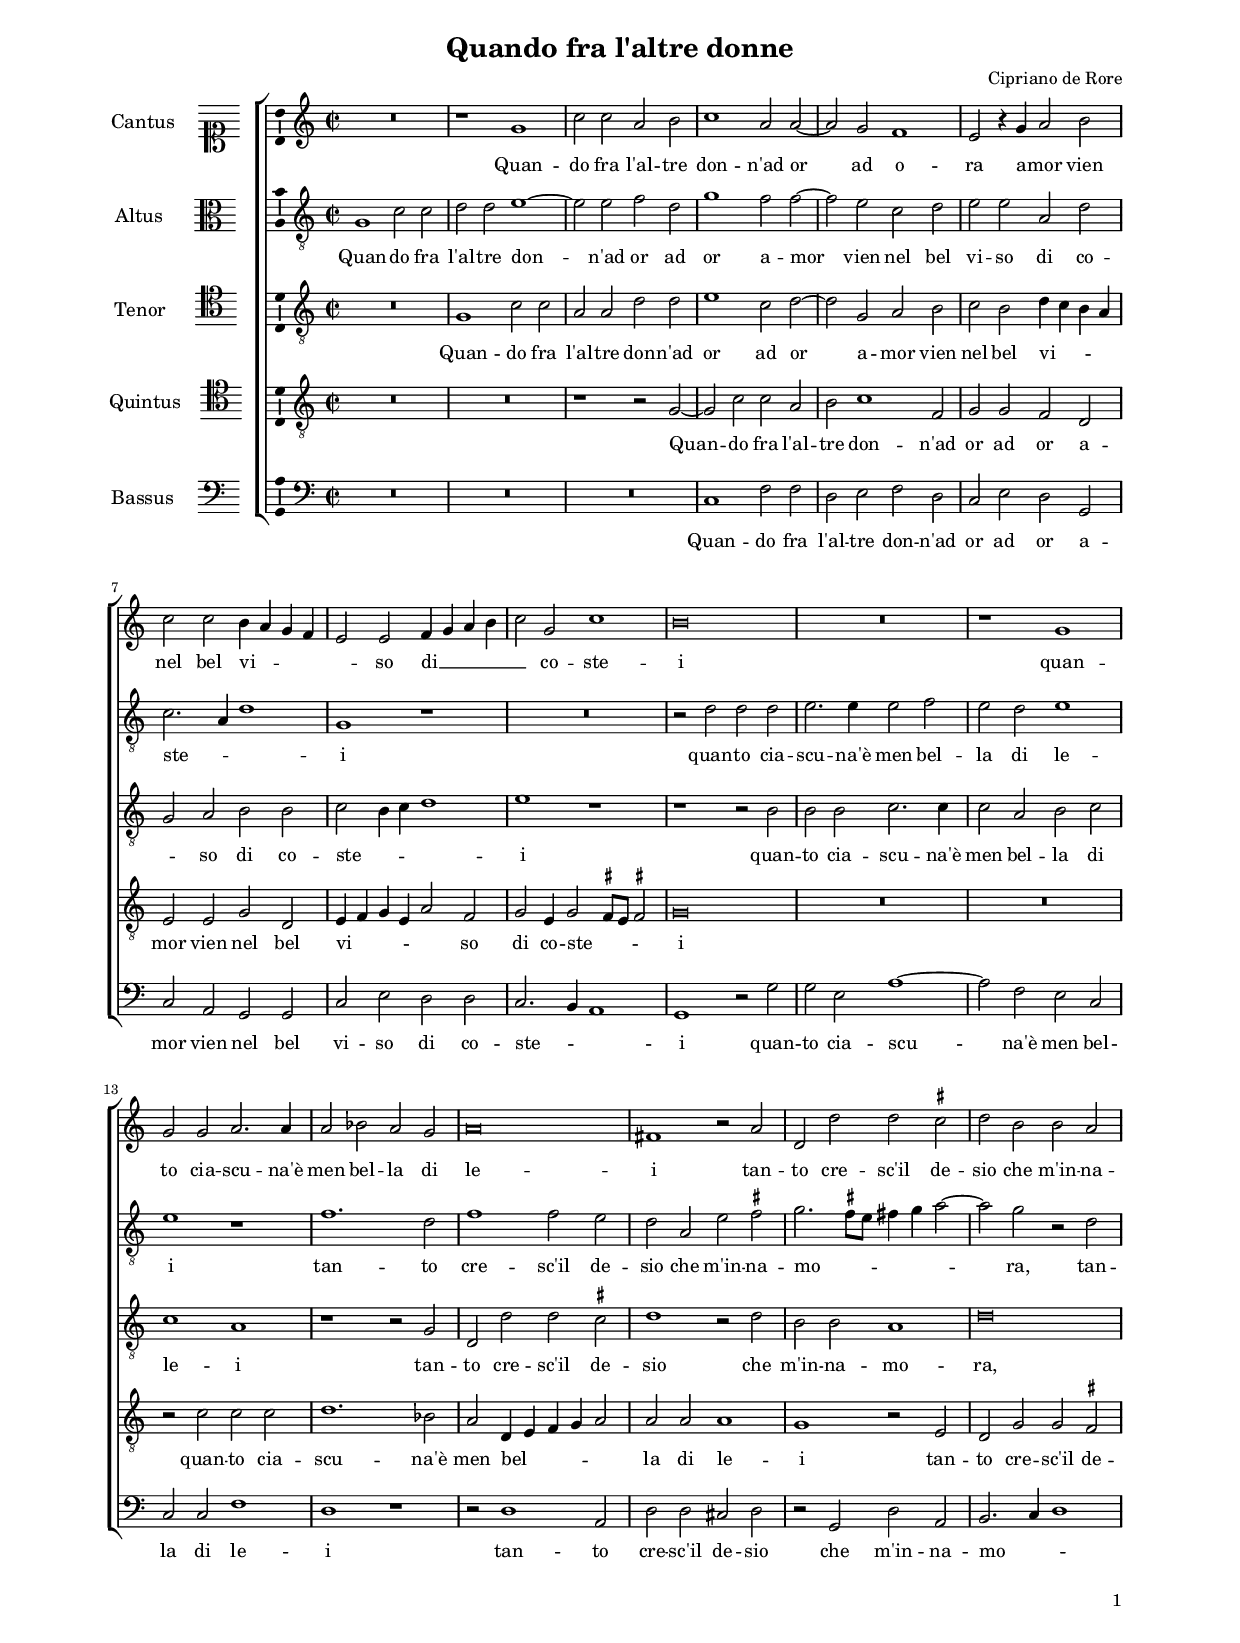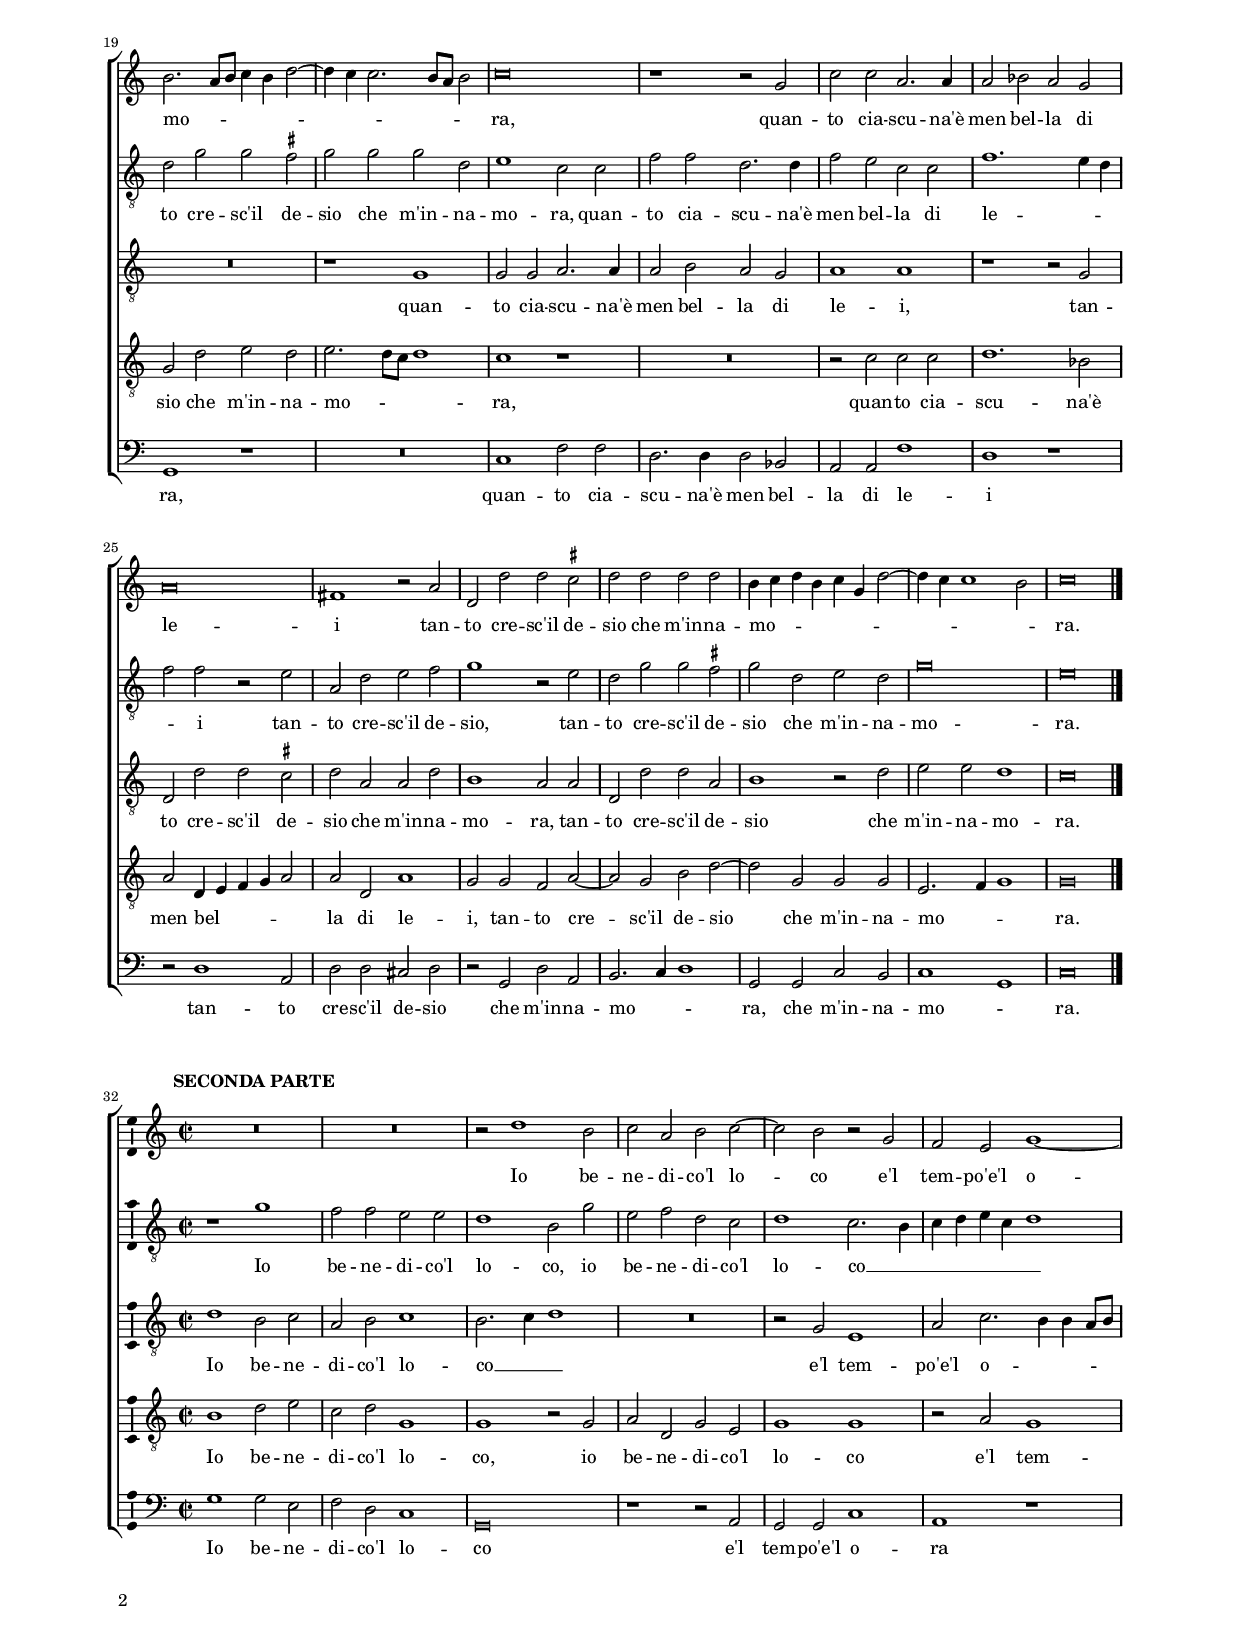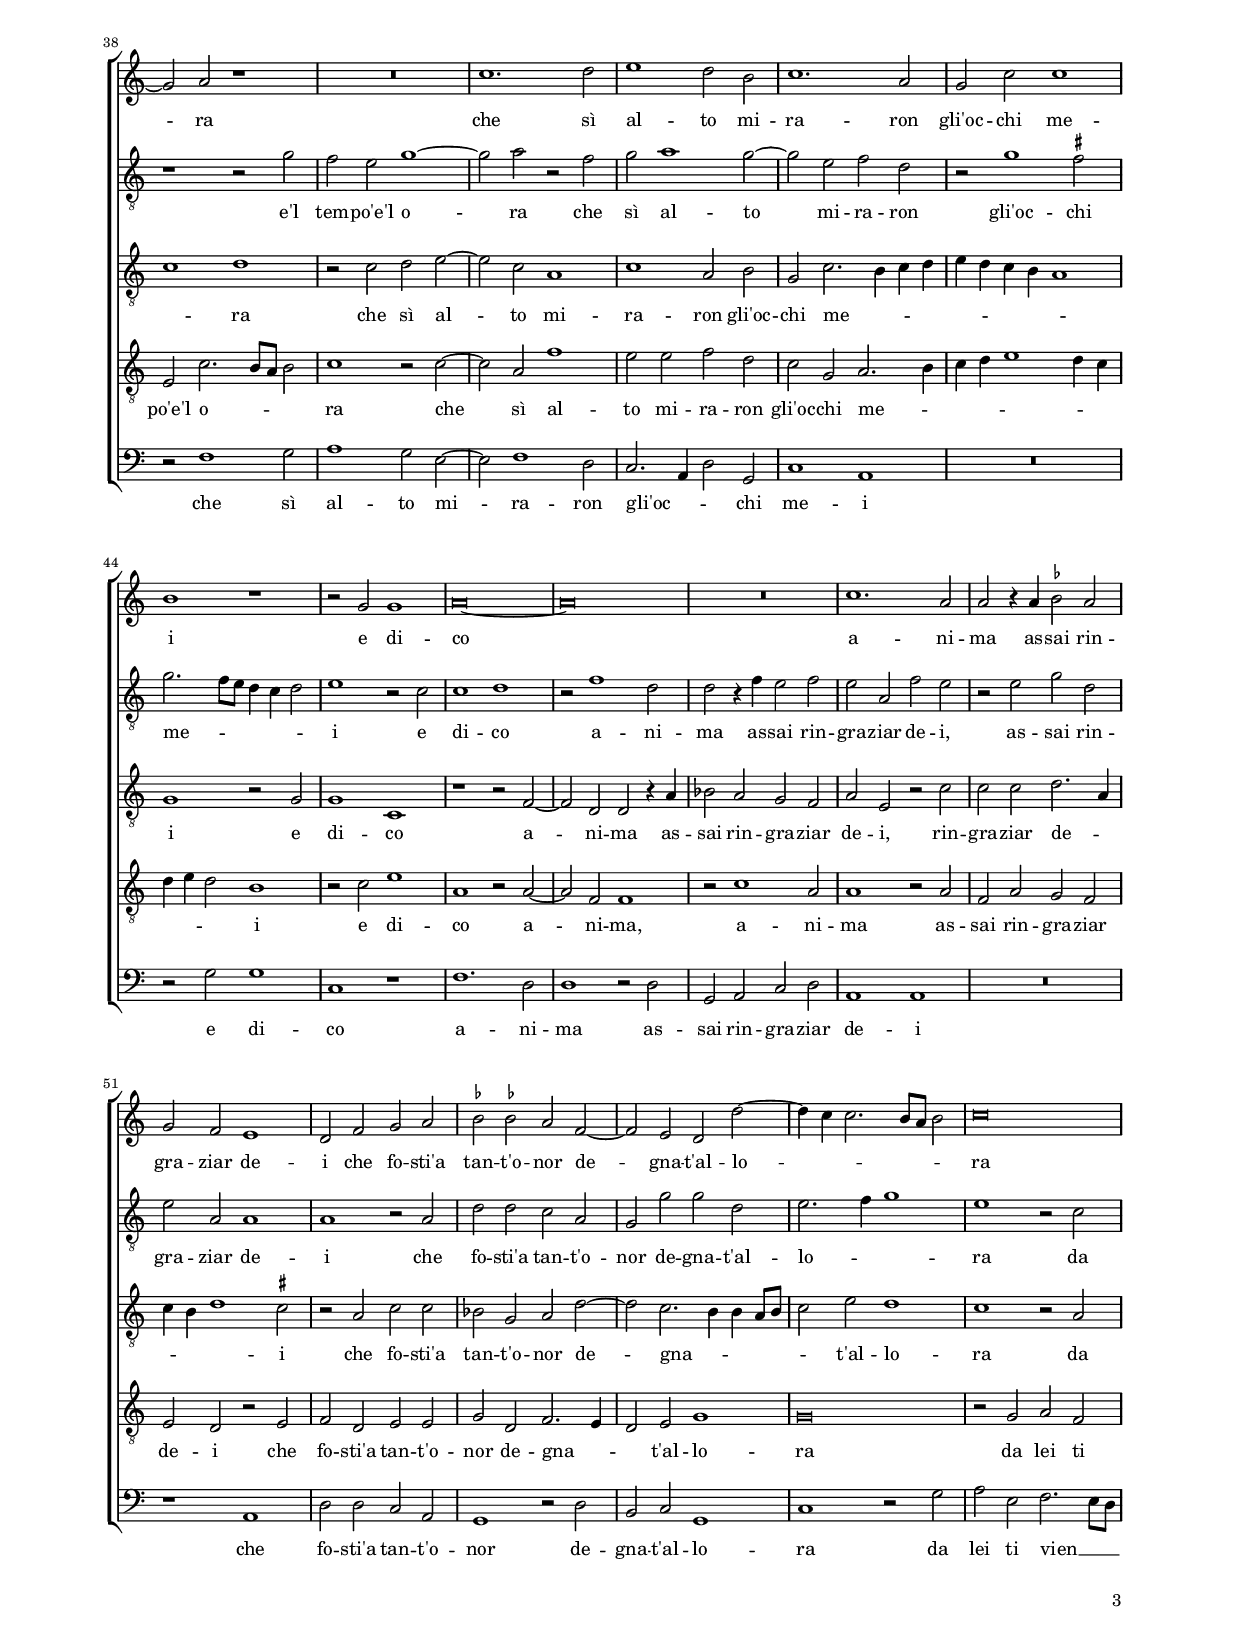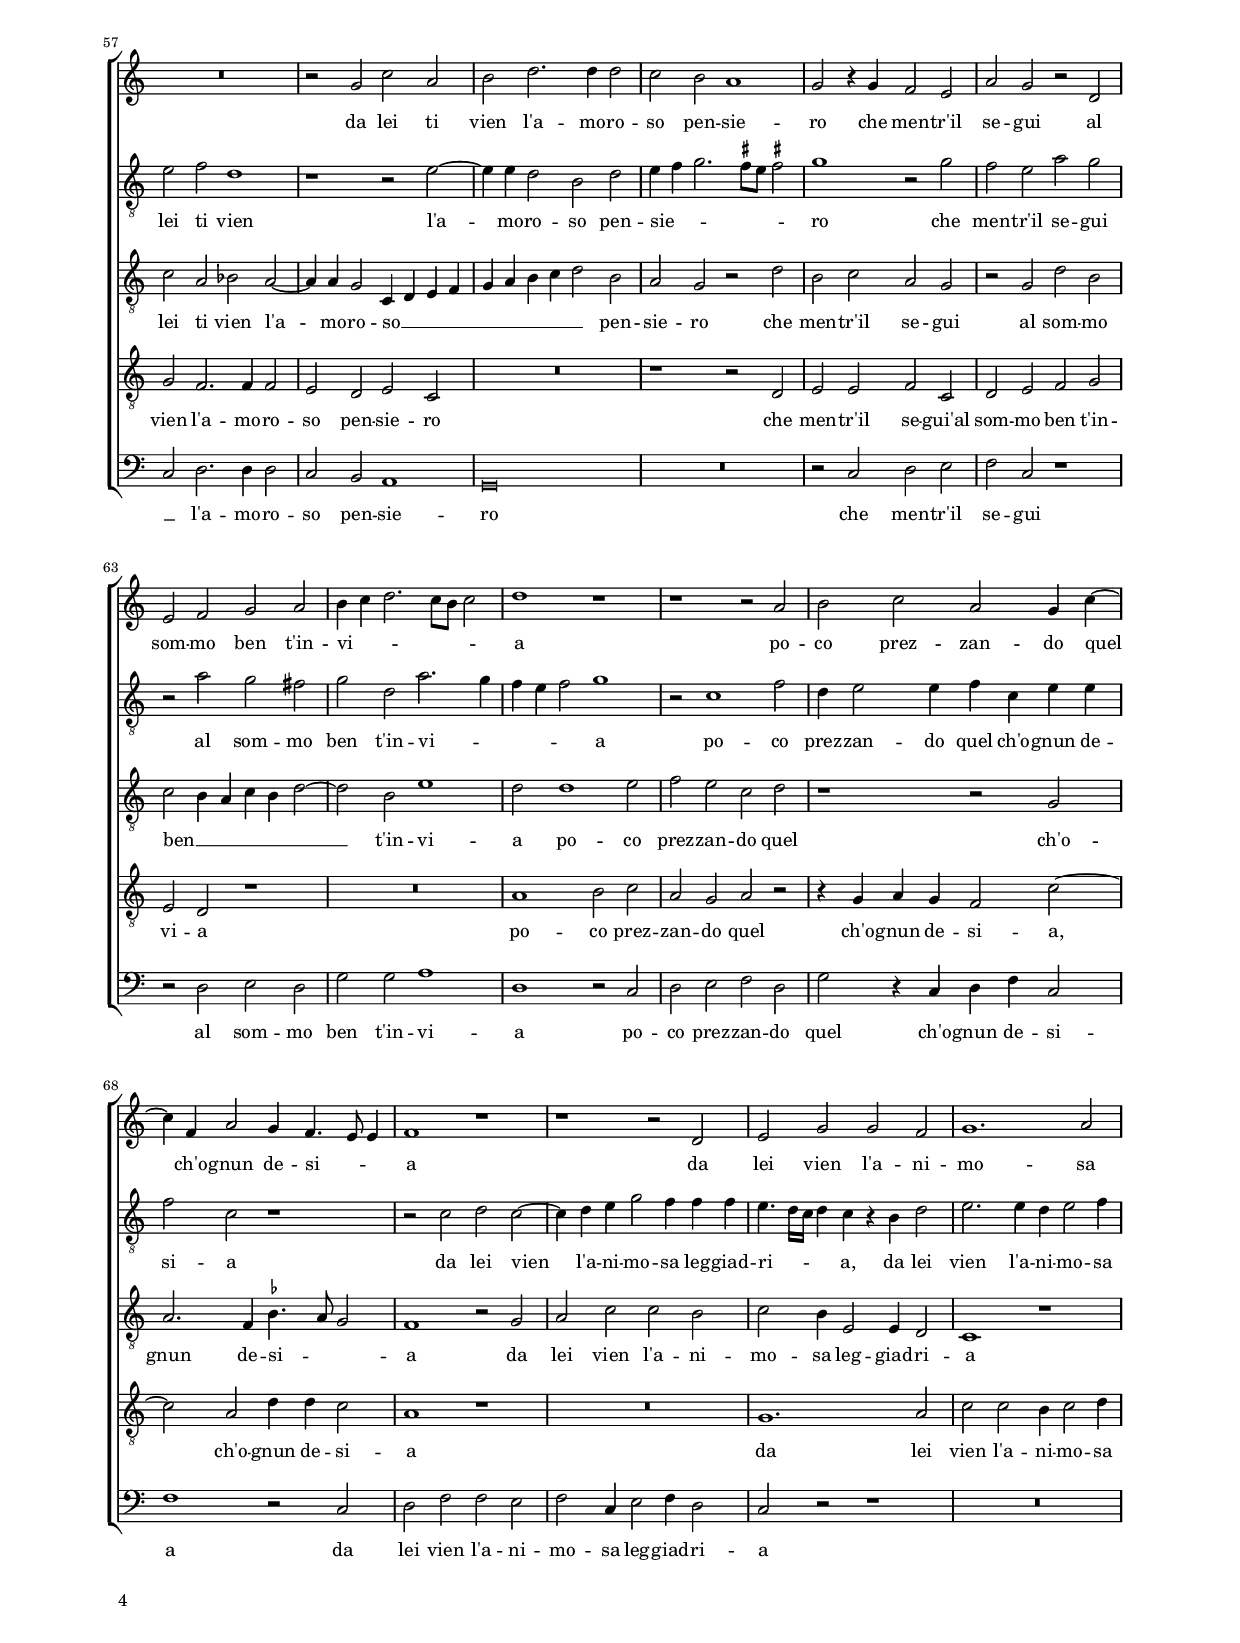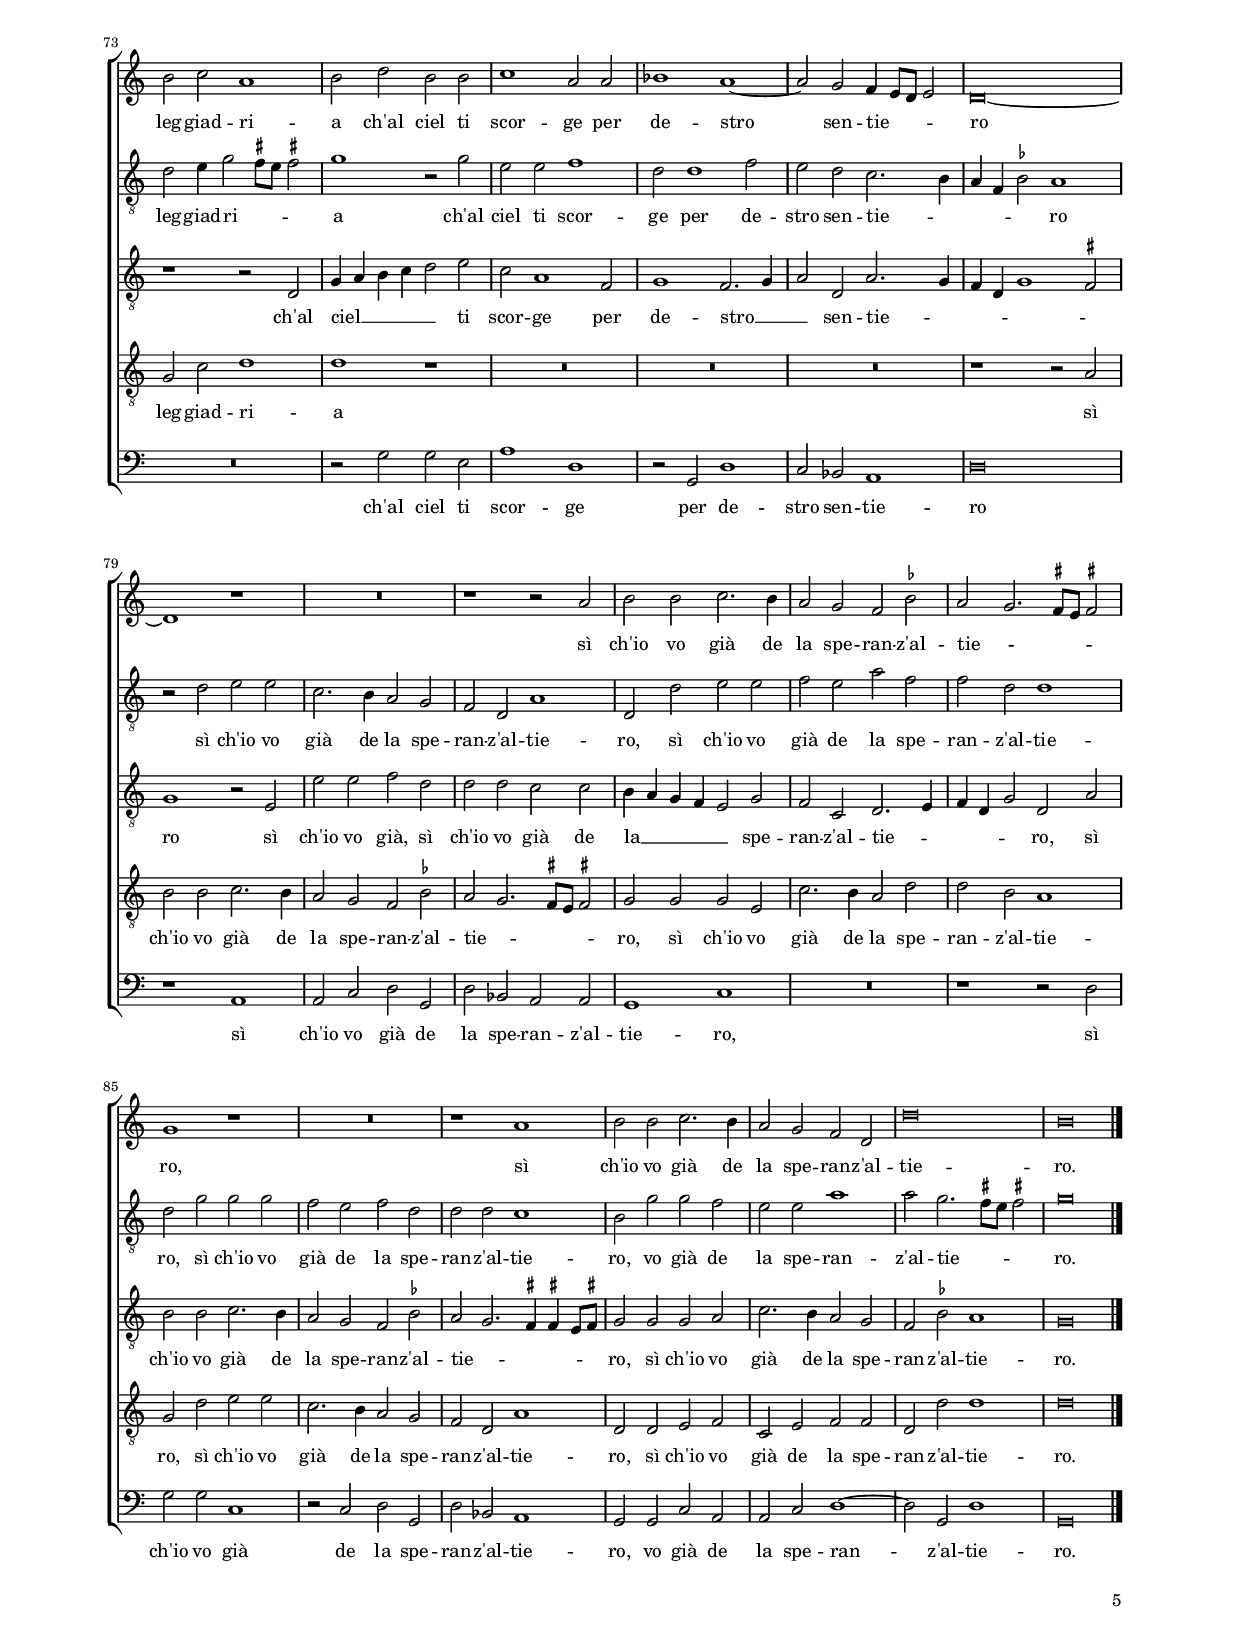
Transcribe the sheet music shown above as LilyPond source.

\header
{
  title="Quando fra l'altre donne"
  composer="Cipriano de Rore"
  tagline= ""
}

\version "2.24.2"
\include "deutsch.ly"
#(set-global-staff-size 15)
% #(set-default-paper-size "letter")
#(ly:set-option 'point-and-click #f)

	
	ficta = { \once \set suggestAccidentals = ##t }
	
	forget = #(define-music-function (music) (ly:music?) #{
		\accidentalStyle forget
		$music
		\accidentalStyle default
		#})
	

\paper
	{
	top-margin = 1.8 \cm
	bottom-margin = 1.2 \cm
	left-margin = 2 \cm
	right-margin = 2 \cm
	ragged-bottom = ##f
	ragged-last-bottom = ##t
	print-page-number = ##f
	score-system-spacing = #'((basic-distance . 16) (minimum-distance . 14) (padding . 5) (strechability . 150))
	system-system-spacing = #'((basic-distance . 16) (minimum-distance . 14) (padding . 5) (strechability . 150))
	oddFooterMarkup=\markup   \fill-line { "" \fromproperty #'page:page-number-string }
	evenFooterMarkup=\markup  \fill-line { \fromproperty #'page:page-number-string "" }
	last-bottom-spacing = #'((basic-distance . 12) (minimum-distance . 7) (padding . 4))
	systems-per-page = 3
%	min-systems-per-page = 3
	}

global = {
	\key c \major
	\time 2/2 \set Score.measureLength = #(ly:make-moment 2/1)
	\skip 1*2*31 \bar "|."
	}
	

incipitcantus = \markup { \score {
	{
	\set Staff.instrumentName = \markup { \fontsize #1 "Cantus" }
	\key c \major
	\clef soprano
	s4 \bar ""
	}
	\layout  {
	raggedright = ##t
	indent = 1.8 \cm
	line-width = 2.5 \cm
	\context { \Staff \remove Time_signature_engraver }
	\override Staff.Clef.Y-extent = #'(0 . 0)
	}} \hspace #1 }
	  
	  
incipitaltus = \markup { \score {
	{
	\set Staff.instrumentName = \markup { \fontsize #1 "Altus" }
	\key c \major
	\clef alto
	s4 \bar ""
	}
	\layout  {
	raggedright = ##t
	indent = 1.8 \cm
	line-width = 2.5 \cm
	\context { \Staff \remove Time_signature_engraver }
	\override Staff.Clef.Y-extent = #'(0 . 0)
	}} \hspace #1 }


incipittenor = \markup { \score {
	{
	\set Staff.instrumentName = \markup { \fontsize #1 "Tenor" }
	\key c \major
	\clef tenor
	s4 \bar ""
	}
	\layout  {
	raggedright = ##t
	indent = 1.8 \cm
	line-width = 2.5 \cm
	\context { \Staff \remove Time_signature_engraver }
	\override Staff.Clef.Y-extent = #'(0 . 0)
	}} \hspace #1 }
	  
	  
incipitquintus = \markup { \score {
	{
	\set Staff.instrumentName = \markup { \fontsize #1 "Quintus" }
	\key c \major
	\clef tenor
	s4 \bar ""
	}
	\layout  {
	raggedright = ##t
	indent = 1.8 \cm
	line-width = 2.5 \cm
	\context { \Staff \remove Time_signature_engraver }
	\override Staff.Clef.Y-extent = #'(0 . 0)
	}} \hspace #1 }
	  
	  
incipitbassus = \markup { \score {
	{
	\set Staff.instrumentName = \markup { \fontsize #1 "Bassus" }
	\key c \major
	\clef bass
	s4 \bar ""
	}
	\layout  {
	raggedright = ##t
	indent = 1.8 \cm
	line-width = 2.5 \cm
	\context { \Staff \remove Time_signature_engraver }
	\override Staff.Clef.Y-extent = #'(0 . 0)
	}} \hspace #1 }


cantus =  \relative c''
	{
	R\breve
	r1 g
	c2 c a h
	c1 a2 a~
%5
	a2 g f1 |
	e2 r4 g a2 h
	c2 c h4 a g f
	e2 e f4 g a h
	c2 g c1
%10
	h\breve |
	R\breve
	r1 g
	g2 g a2. a4
	a2 b a g
%15
	a\breve |
	fis1 r2 a
	d,2 d' d \ficta cis
	d2 h h a
	h2. a8 h c4 h d2~
%20
	d4 c c2. h8 a h2 |
	c\breve
	r1 r2 g
	c2 c a2. a4
	a2 b a g
%25
	a\breve |
	fis1 r2 a
	d,2 d' d \ficta cis
	d2 d d d
	h4 c d h c g d'2~
%30
	d4 c c1 h2 |
	c\breve |
	}


altus =  \relative c'
	{
	g1 c2 c
	d2 d e1~
	e2 e f d
	g1 f2 f~
%5
	f2 e c d |
	e2 e a, d
	c2. a4 d1
	g,1 r
	R\breve
%10
	r2 d' d d |
	e2. e4 e2 f
	e2 d e1
	e1 r
	f1. d2
%15
	f1 f2 e |
	d2 a e' \ficta fis
	g2. \ficta fis8 e fis!4 g a2~
	a2 g r d
	d2 g g \ficta fis
%20
	g2 g g d |
	e1 c2 c
	f2 f d2. d4
	f2 e c c
	f1. e4 d
%25
	f2 f r e |
	a,2 d e f
	g1 r2 e
	d2 g g \ficta fis
	g2 d e d
%30
	g\breve |
	e\breve |
	}


tenor =  \relative c'
	{
	R\breve
	g1 c2 c
	a2 a d d
	e1 c2 d~
%5
	d2 g, a h |
	c2 h d4 c h a
	g2 a h h
	c2 h4 c d1
	e1 r
%10
	r1 r2 h |
	h2 h c2. c4
	c2 a h c
	c1 a
	r1 r2 g
%15
	d2 d' d \ficta cis |
	d1 r2 d
	h2 h a1
	d\breve
	R\breve
%20
	r1 g, |
	g2 g a2. a4
	a2 h a g
	a1 a
	r1 r2 g
%25
	d2 d' d \ficta cis |
	d2 a a d
	h1 a2 a
	d,2 d' d a
	h1 r2 d
%30
	e2 e d1 |
	c\breve |
	}


quintus  =  \relative c'
	{
	R\breve
	R\breve
	r1 r2 g~
	g2 c c a
%5
	h2 c1 f,2 |
	g2 g f d
	e2 e g d
	e4 f g e a2 f
	g2 e4 g2 \ficta fis8 e \ficta fis!2
%10
	g\breve |
	R\breve
	R\breve
	r2 c c c
	d1. b2
%15
	a2 d,4 e f g a2 |
	a2 a a1
	g1 r2 e
	d2 g g \ficta fis
	g2 d' e d
%20
	e2. d8 c d1 |
	c1 r
	R\breve
	r2 c c c
	d1. b2
%25
	a2 d,4 e f g a2 |
	a2 d, a'1
	g2 g f a~
	a2 g h d~
	d2 g, g g
%30
	e2. f4 g1 |
	g\breve |
	}


bassus  =  \relative c
	{
	R\breve
	R\breve
	R\breve
	c1 f2 f
%5
	d2 e f d |
	c2 e d g,
	c2 a g g
	c2 e d d
	c2. h4 a1
%10
	g1 r2 g' |
	g2 e a1~
	a2 f e c
	c2 c f1
	d1 r
%15
	r2 d1 a2 |
	d2 d cis d
	r2 g, d' a
	h2. c4 d1
	g,1 r
%20
	R\breve |
	c1 f2 f
	d2. d4 d2 b
	a2 a f'1
	d1 r
%25
	r2 d1 a2 |
	d2 d cis d
	r2 g, d' a
	h2. c4 d1
	g,2 g c h
%30
	c1 g |
	c\breve |
	}


lyricscantus = \lyricmode {
	Quan -- do fra l'al -- tre don -- n'ad or ad o -- ra
	a -- mor vien nel bel vi -- _ _ _ _ so di __ _ _ _ _ co -- ste -- i
	quan -- to cia -- scu -- na'è men bel -- la di le -- i
	tan -- to cre -- sc'il de -- sio che m'in -- na -- mo -- _ _ _ _ _ _ _ _ _ _ ra,
	quan -- to cia -- scu -- na'è men bel -- la di le -- i
	tan -- to cre -- sc'il de -- sio che m'in -- na -- mo -- _ _ _ _ _ _ _ _ _ ra.
	}


lyricsaltus = \lyricmode {
	Quan -- do fra l'al -- tre don -- n'ad or ad or
	a -- mor vien nel bel vi -- so di co -- ste -- _ _ i
	quan -- to cia -- scu -- na'è men bel -- la di le -- i
	tan -- to cre -- sc'il de -- sio che m'in -- na -- mo -- _ _ _ _ _ ra,
	tan -- to cre -- sc'il de -- sio che m'in -- na -- mo -- ra,
	quan -- to cia -- scu -- na'è men bel -- la di le -- _ _ _ i
	tan -- to cre -- sc'il de -- sio,
	tan -- to cre -- sc'il de -- sio che m'in -- na -- mo -- ra.
	}


lyricstenor = \lyricmode {
	Quan -- do fra l'al -- tre don -- n'ad or ad or
	a -- mor vien nel bel vi -- _ _ _ _ so di co -- ste -- _ _ _ i
	quan -- to cia -- scu -- na'è men bel -- la di le -- i
	tan -- to cre -- sc'il de -- sio che m'in -- na -- mo -- ra,
	quan -- to cia -- scu -- na'è men bel -- la di le -- i,
	tan -- to cre -- sc'il de -- sio che m'in -- na -- mo -- ra,
	tan -- to cre -- sc'il de -- sio che m'in -- na -- mo -- ra.
	}


lyricsquintus = \lyricmode {
	Quan -- do fra l'al -- tre don -- n'ad or ad or
	a -- mor vien nel bel vi -- _ _ _ _ so di co -- ste -- _ _ _ i
	quan -- to cia -- scu -- na'è men bel -- _ _ _ _ la di le -- i
	tan -- to cre -- sc'il de -- sio che m'in -- na -- mo -- _ _ _ ra,
	quan -- to cia -- scu -- na'è men bel -- _ _ _ _ la di le -- i,
	tan -- to cre -- sc'il de -- sio che m'in -- na -- mo -- _ _ ra.
	}


lyricsbassus = \lyricmode {
	Quan -- do fra l'al -- tre don -- n'ad or ad or
	a -- mor vien nel bel vi -- so di co -- ste -- _ _ i
	quan -- to cia -- scu -- na'è men bel -- la di le -- i
	tan -- to cre -- sc'il de -- sio che m'in -- na -- mo -- _ _ ra,
	quan -- to cia -- scu -- na'è men bel -- la di le -- i
	tan -- to cre -- sc'il de -- sio che m'in -- na -- mo -- _ _ ra,
	che m'in -- na -- mo -- _ ra.
	}


\score
{  
	\transpose c c {
	\new ChoirStaff \with { \override StaffGrouper.staff-staff-spacing.basic-distance = #12 }
	<<

	\new Staff << \global
	\new Voice="v1" {
		\set Staff.instrumentName=\incipitcantus
		\set Staff.midiInstrument = "reed organ"
		\clef violin
		\cantus }
	\new Lyrics \lyricsto "v1" {\lyricscantus }
	>>


	\new Staff << \global
	\new Voice="v2" {
		\set Staff.instrumentName=\incipitaltus
		\set Staff.midiInstrument = "reed organ"
		\clef "G_8" 
		\altus}
	\new Lyrics \lyricsto "v2" {\lyricsaltus }
	>>


	\new Staff << \global
	\new Voice="v3" {
		\set Staff.instrumentName=\incipittenor
		\set Staff.midiInstrument = "reed organ"
		\clef "G_8"
		\tenor }
	\new Lyrics \lyricsto "v3" {\lyricstenor }
	>>


	\new Staff << \global
	\new Voice="v5" {
		\set Staff.instrumentName=\incipitquintus
		\set Staff.midiInstrument = "reed organ"
		\clef "G_8"
		\quintus}
	\new Lyrics \lyricsto "v5" {\lyricsquintus }
	>>


	\new Staff << \global
	\new Voice="v4" {
		\set Staff.instrumentName=\incipitbassus
		\set Staff.midiInstrument = "reed organ"
		\clef bass
		\bassus }
	\new Lyrics \lyricsto "v4" {\lyricsbassus}
	>>

	>>
	} % transpose

	\layout
	{
	indent = 2.5 \cm
	\context { \Lyrics \override VerticalAxisGroup.nonstaff-relatedstaff-spacing.padding = #1.3 }
	\context { \Staff \consists Ambitus_engraver }
	\context { \Score \override BarNumber.padding = #2 }
	\context { \Voice \override NoteHead.style = #'baroque }
	}

\midi
	{
	\tempo 2 = 95
	}

}

%%%%%%%%%%%%%%%%%%%%  PARS SECUNDA


global = {
	\key c \major
	\time 2/2 \set Score.measureLength = #(ly:make-moment 2/1)
	\set Score.barNumberVisibility = #all-bar-numbers-visible \bar ""
	\set Score.currentBarNumber = #32
	\skip 1*2*60 \bar "|."
	}


cantus =  \relative c''
	{
	R\breve
	R\breve
	r2 d1 h2
	c2 a h c~
%5
	c2 h r g |
	f2 e g1~
	g2 a r1
	R\breve
	c1. d2
%10
	e1 d2 h |
	c1. a2
	g2 c c1
	h1 r
	r2 g g1
%15
	a\breve~ |
	a\breve
	R\breve
	c1. a2
	a2 r4 a \ficta b2 a
%20
	g2 f e1 |
	d2 f g a
	\ficta b2 \ficta b! a f~
	f2 e d d'~
	d4 c c2. h8 a h2
%25
	c\breve |
	R\breve
	r2 g c a
	h2 d2. d4 d2
	c2 h a1
%30
	g2 r4 g f2 e |
	a2 g r d
	e2 f g a
	h4 c d2. c8 h c2
	d1 r
%35
	r1 r2 a |
	h2 c a g4 c~
	c4 f, a2 g4 f4. e8 e4
	f1 r
	r1 r2 d
%40
	e2 g g f |
	g1. a2
	h2 c a1
	h2 d h h
	c1 a2 a
%45
	b1 a~ |
	a2 g f4 e8 d e2
	d\breve~
	d1 r
	R\breve
%50
	r1 r2 a' |
	h2 h c2. h4
	a2 g f \ficta b
	a2 g2. \ficta fis8 e \ficta fis!2
	g1 r
%55
	R\breve |
	r1 a
	h2 h c2. h4
	a2 g f d
	d'\breve
%60
	h\breve \bar "|." |
	}


altus =  \relative c'
		{
	r1 g'
	f2 f e e
	d1 h2 g'
	e2 f d c
%5
	d1 c2. h4 |
	c4 d e c d1
	r1 r2 g
	f2 e g1~
	g2 a r f
%10
	g2 a1 g2~ |
	g2 e f d
	r2 g1 \ficta fis2
	g2. f8 e d4 c d2
	e1 r2 c
%15
	c1 d |
	r2 f1 d2
	d2 r4 f e2 f
	e2 a, f' e
	r2 e g d
%20
	e2 a, a1 |
	a1 r2 a
	d2 d c a
	g2 g' g d
	e2. f4 g1
%25
	e1 r2 c |
	e2 f d1
	r1 r2 e~
	e4 e d2 h d
	e4 f g2. \ficta fis8 e \ficta fis!2
%30
	g1 r2 g |
	f2 e a g
	r2 a g fis
	g2 d a'2. g4
	f4 e f2 g1
%35
	r2 c,1 f2 |
	d4 e2 e4 f c e e
	f2 c r1
	r2 c d c~
	c4 d e g2 f4 f f
%40
	e4. d16 c d4 c r h d2 |
	e2. e4 d e2 f4
	d2 e4 g2 \ficta fis8 e \ficta fis!2
	g1 r2 g
	e2 e f1
%45
	d2 d1 f2 |
	e2 d c2. h4
	a4 f \ficta b2 a1
	r2 d e e
	c2. h4 a2 g
%50
	f2 d a'1 |
	d,2 d' e e
	f2 e a f
	f2 d d1
	d2 g g g
%55
	f2 e f d |
	d2 d c1
	h2 g' g f
	e2 e a1
	a2 g2. \ficta fis8 e \ficta fis!2
%60
	g\breve |
	}


tenor =  \relative c'
	{
	d1 h2 c
	a2 h c1
	h2. c4 d1 
	R\breve
%5
	r2 g, e1 |
	a2 c2. h4 h a8 h
	c1 d
	r2 c d e~
	e2 c a1
%10
	c1 a2 h |
	g2 c2. h4 c d
	e4 d c h a1
	g1 r2 g
	g1 c,
%15
	r1 r2 f~ |
	f2 d d r4 a'
	b2 a g f
	a2 e r c'
	c2 c d2. a4
%20
	c4 h d1 \ficta cis2 |
	r2 a c c
	b2 g a d~
	d2 c2. h4 h a8 h
	c2 e d1
%25
	c1 r2 a |
	c2 a b a~
	a4 a g2 c,4 d e f
	g4 a h c d2 h
	a2 g r d'
%30
	h2 c a g |
	r2 g d' h
	c2 h4 a c h d2~
	d2 h e1
	d2 d1 e2
%35
	f2 e c d |
	r1 r2 g,
	a2. f4 \ficta b4.a8 g2
	f1 r2 g
	a2 c c h
%40
	c2 h4 e,2 e4 d2 |
	c1 r
	r1 r2 d
	g4 a h c d2 e
	c2 a1 f2
%45
	g1 f2. g4 |
	a2 d, a'2. g4
	f4 d g1 \ficta fis2
	g1 r2 e
	e'2 e f d
%50
	d2 d c c |
	h4 a g f e2 g
	f2 c d2. e4
	f4 d g2 d a'
	h2 h c2. h4
%55
	a2 g f \ficta b |
	a2 g2. \ficta fis4 \ficta fis! e8 \ficta fis!
	g2 g g a
	c2. h4 a2 g
	f2 \ficta b a1
%60
	g\breve |
	}


quintus  =  \relative c'
	{
	h1 d2 e
	c2 d g,1
	g1 r2 g
	a2 d, g e
%5
	g1 g |
	r2 a g1
	e2 c'2. h8 a h2
	c1 r2 c~
	c2 a f'1
%10
	e2 e f d |
	c2 g a2. h4
	c4 d e1 d4 c
	d4 e d2 h1
	r2 c e1
%15
	a,1 r2 a~ |
	a2 f f1
	r2 c'1 a2
	a1 r2 a
	f2 a g f
%20
	e2 d r e |
	f2 d e e
	g2 d f2. e4
	d2 e g1
	g\breve
%25
	r2 g a f |
	g2 f2. f4 f2
	e2 d e c
	R\breve
	r1 r2 d
%30
	e2 e f c |
	d2 e f g
	e2 d r1
	R\breve
	a'1 h2 c
%35
	a2 g a r |
	r4 g a g f2 c'~
	c2 a d4 d c2
	a1 r
	R\breve
%40
	g1. a2 |
	c2 c h4 c2 d4
	g,2 c d1
	d1 r
	R\breve
%45
	R\breve |
	R\breve
	r1 r2 a
	h2 h c2. h4
	a2 g f \ficta b
%50
	a2 g2. \ficta fis8 e \ficta fis!2 |
	g2 g g e
	c'2. h4 a2 d
	d2 h a1
	g2 d' e e
%55
	c2. h4 a2 g |
	f2 d a'1
	d,2 d e f
	c2 e f f
	d2 d' d1
%60
	d\breve |
	}


bassus  =  \relative c
	{
	g'1 g2 e
	f2 d c1
	g\breve
	r1 r2 a
%5
	g2 g c1 |
	a1 r
	r2 f'1 g2
	a1 g2 e~
	e2 f1 d2
%10
	c2. a4 d2 g, |
	c1 a
	R\breve
	r2 g' g1
	c,1 r
%15
	f1. d2 |
	d1 r2 d
	g,2 a c d
	a1 a
	R\breve
%20
	r1 a |
	d2 d c a
	g1 r2 d'
	h2 c g1
	c1 r2 g'
%25
	a2 e f2. e8 d |
	c2 d2. d4 d2
	c2 h a1
	g\breve
	R\breve
%30
	r2 c d e |
	f2 c r1
	r2 d e d
	g2 g a1
	d,1 r2 c
%35
	d2 e f d |
	g2 r4 c, d f c2
	f1 r2 c
	d2 f f e
	f2 c4 e2 f4 d2
%40
	c2 r r1 |
	R\breve
	R\breve
	r2 g' g e
	a1 d,
%45
	r2 g, d'1 |
	c2 b a1
	d\breve
	r1 a
	a2 c d g,
%50
	d'2 b a a |
	g1 c
	R\breve
	r1 r2 d
	g2 g c,1
%55
	r2 c d g, |
	d'2 b a1
	g2 g c a
	a2 c d1~
	d2 g, d'1
%60
	g,\breve |
	}


lyricscantus = \lyricmode {
	Io be -- ne -- di -- co'l lo -- co e'l tem -- po'e'l o -- ra
	che sì al -- to mi -- ra -- ron gli'oc -- chi me -- i
	e di -- co a -- ni -- ma as -- sai rin -- gra -- ziar de -- i
	che fo -- sti'a tan -- t'o -- nor de -- gna -- t'al -- lo -- _ _ _ _ _ ra
	da lei ti vien l'a -- mo -- ro -- so pen -- sie -- ro
	che men -- tr'il se -- gui al som -- mo ben t'in -- vi -- _ _ _ _ _ a
	po -- co prez -- zan -- do quel ch'o -- gnun de -- si -- _ _ a
	da lei vien l'a -- ni -- mo -- sa leg -- giad -- ri -- a
	ch'al ciel ti scor -- ge per de -- stro sen -- tie -- _ _ _ ro
	sì ch'io vo già de la spe -- ran -- z'al -- tie -- _ _ _ _ ro,
	sì ch'io vo già de la spe -- ran -- z'al -- tie -- ro.
	}


lyricsaltus = \lyricmode {
	Io be -- ne -- di -- co'l lo -- co,
	io be -- ne -- di -- co'l lo -- co __ _ _ _ _ _ _ e'l tem -- po'e'l o -- ra
	che sì al -- to mi -- ra -- ron gli'oc -- chi me -- _ _ _ _ _ i
	e di -- co a -- ni -- ma as -- sai rin -- gra -- ziar de -- i,
	as -- sai rin -- gra -- ziar de -- i
	che fo -- sti'a tan -- t'o -- nor de -- gna -- t'al -- lo -- _ _ ra
	da lei ti vien l'a -- mo -- ro -- so pen -- sie -- _ _ _ _ _ ro
	che men -- tr'il se -- gui al som -- mo ben t'in -- vi -- _ _ _ _ a
	po -- co prez -- zan -- do quel ch'o -- gnun de -- si -- a
	da lei vien l'a -- ni -- mo -- sa leg -- giad -- ri -- _ _ _ a,
	da lei vien l'a -- ni -- mo -- sa leg -- giad -- ri -- _ _ _ a
	ch'al ciel ti scor -- ge per de -- stro sen -- tie -- _ _ _ _ ro
	sì ch'io vo già de la spe -- ran -- z'al -- tie -- ro,
	sì ch'io vo già de la spe -- ran -- z'al -- tie -- ro,
	sì ch'io vo già de la spe -- ran -- z'al -- tie -- ro,
	vo già de la spe -- ran -- z'al -- tie -- _ _ _ ro.
	}


lyricstenor = \lyricmode {
	Io be -- ne -- di -- co'l lo -- co __ _ _ e'l tem -- po'e'l o -- _ _ _ _ _ ra
	che sì al -- to mi -- ra -- ron gli'oc -- chi me -- _ _ _ _ _ _ _ _ i
	e di -- co a -- ni -- ma as -- sai rin -- gra -- ziar de -- i,
	rin -- gra -- ziar de -- _ _ _ _ i
	che fo -- sti'a tan -- t'o -- nor de -- gna -- _ _ _ _ _ t'al -- lo -- ra
	da lei ti vien l'a -- mo -- ro -- so __ _ _ _ _ _ _ _ _ pen -- sie -- ro
	che men -- tr'il se -- gui al som -- mo ben __ _ _ _ _ _ t'in -- vi -- a
	po -- co prez -- zan -- do quel ch'o -- gnun de -- si -- _ _ a
	da lei vien l'a -- ni -- mo -- sa leg -- giad -- ri -- a
	ch'al ciel __ _ _ _ _ ti scor -- ge per de -- stro __ _ _ sen -- tie -- _ _ _ _ _ ro
	sì ch'io vo già,
	sì ch'io vo già de la __ _ _ _ _ spe -- ran -- z'al -- tie -- _ _ _ _ ro,
	sì ch'io vo già de la spe -- ran -- z'al -- tie -- _ _ _ _ _ ro,
	sì ch'io vo già de la spe -- ran -- z'al -- tie -- ro.
	}


lyricsquintus = \lyricmode {
	Io be -- ne -- di -- co'l lo -- co,
	io be -- ne -- di -- co'l lo -- co e'l tem -- po'e'l o -- _ _ _ ra
	che sì al -- to mi -- ra -- ron gli'oc -- chi me -- _ _ _ _ _ _ _ _ _ i
	e di -- co a -- ni -- ma,
	a -- ni -- ma as -- sai rin -- gra -- ziar de -- i
	che fo -- sti'a tan -- t'o -- nor de -- gna -- _ _ t'al -- lo -- ra
	da lei ti vien l'a -- mo -- ro -- so pen -- sie -- ro
	che men -- tr'il se -- gui'al som -- mo ben t'in -- vi -- a
	po -- co prez -- zan -- do quel ch'o -- gnun de -- si -- a,
	ch'o -- gnun de -- si -- a
	da lei vien l'a -- ni -- mo -- sa leg -- giad -- ri -- a
	sì ch'io vo già de la spe -- ran -- z'al -- tie -- _ _ _ _ ro,
	sì ch'io vo già de la spe -- ran -- z'al -- tie -- ro,
	sì ch'io vo già de la spe -- ran -- z'al -- tie -- ro,
	sì ch'io vo già de la spe -- ran -- z'al -- tie -- ro.
	}


lyricsbassus = \lyricmode {
	Io be -- ne -- di -- co'l lo -- co e'l tem -- po'e'l o -- ra
	che sì al -- to mi -- ra -- ron gli'oc -- _ _ chi me -- i
	e di -- co a -- ni -- ma as -- sai rin -- gra -- ziar de -- i
	che fo -- sti'a tan -- t'o -- nor de -- gna -- t'al -- lo -- ra
	da lei ti vien __ _ _ _ l'a -- mo -- ro -- so pen -- sie -- ro
	che men -- tr'il se -- gui al som -- mo ben t'in -- vi -- a
	po -- co prez -- zan -- do quel ch'o -- gnun de -- si -- a
	da lei vien l'a -- ni -- mo -- sa leg -- giad -- ri -- a
	ch'al ciel ti scor -- ge per de -- stro sen -- tie -- ro
	sì ch'io vo già de la spe -- ran -- z'al -- tie -- ro,
	sì ch'io vo già de la spe -- ran -- z'al -- tie -- ro,
	vo già de la spe -- ran -- z'al -- tie -- ro.
	}


\score
{  
	\transpose c c {
	\new ChoirStaff \with { \override StaffGrouper.staff-staff-spacing.basic-distance = #12 }
	<<

	\new Staff <<\global
	\new Voice="v1" {
	  %\set Staff.instrumentName=Cantus
		\set Staff.midiInstrument = "reed organ"
		\clef violin
		\cantus }
	\new Lyrics \lyricsto "v1" {\lyricscantus }
	>>


	\new Staff << \global
	\new Voice="v2" {
	  %\set Staff.instrumentName=Altus
		\set Staff.midiInstrument = "reed organ"
		\clef "G_8" 
		\altus}
	\new Lyrics \lyricsto "v2" {\lyricsaltus }
	>>


	\new Staff <<\global
	\new Voice="v3" {
	  %\set Staff.instrumentName=Tenor
		\set Staff.midiInstrument = "reed organ"
		\clef "G_8"
		\tenor }
	\new Lyrics \lyricsto "v3" {\lyricstenor }
	>>


	\new Staff << \global
	\new Voice="v5" {
	  %\set Staff.instrumentName=Quintus
		\set Staff.midiInstrument = "reed organ"
		\clef "G_8"
		\quintus}
	\new Lyrics \lyricsto "v5" {\lyricsquintus }
	>>


	\new Staff <<\global
	\new Voice="v4" {
	  %\set Staff.instrumentName=Bassus
		\set Staff.midiInstrument = "reed organ"
		\clef bass
		\bassus }
	\new Lyrics \lyricsto "v4" {\lyricsbassus}
	>>
	
	>>
	} % transpose

	\layout
	{
	indent = 0 \cm
	\context { \Lyrics \override VerticalAxisGroup.nonstaff-relatedstaff-spacing.padding = #1.3 }
	\context { \Staff \consists Ambitus_engraver }
	\context { \Score \override BarNumber.padding = #2 }
	\context { \Voice \override NoteHead.style = #'baroque }
	}

	\header { piece = \markup { \raise #2 \hspace #7 \bold "SECONDA PARTE"} }

\midi
	{
		\tempo 2 = 95
	}
	
}

% EOF
